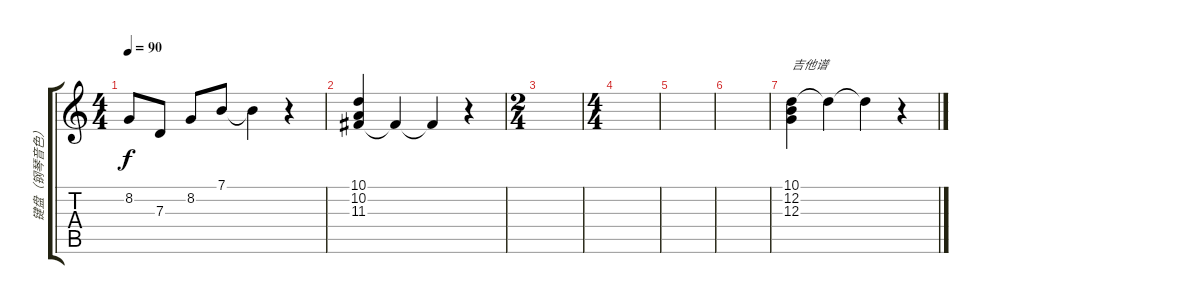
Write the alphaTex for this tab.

\track ("键盘（钢琴音色）" "键盘（钢琴音色）") {instrument brightacousticpiano}
\staff {score tabs}
\tuning (E4 B3 G3 D3 A2 E2) {hide}
\ts (4 4)
\tempo 90
\clef g2
\ks c
8.2.8{dy f} 7.3.8 8.2.8 7.1.8 7.1{t}.4 r.4 |
(10.1 10.2 11.3).4 11.3{t}.4 11.3{t}.4 r.4 |
\ts (2 4)
|
\ts (4 4)
|
|
|
(10.1 12.2 12.3).4{txt "吉他谱"} 10.1{t}.4 10.1{t}.4 r.4
